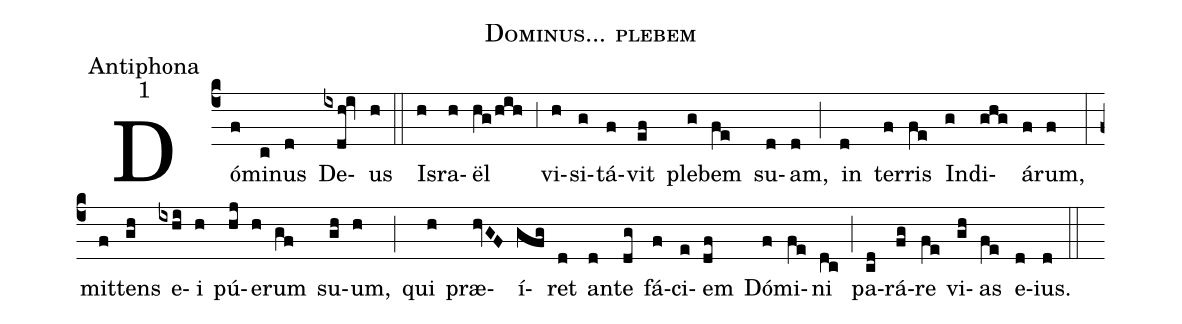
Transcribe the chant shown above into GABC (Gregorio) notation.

name:Dominus... plebem;
office-part:Antiphona;
mode:1;
%%
(c4) Dó(f)mi(c)nus(d) De(ixdh!iv)us(h) (::)
Is(h)ra(h)ël(hg/hih) (,3) vi(h)si(g)tá(f)vit(ef) ple(g)bem(fe) su(d)am,(d) (;) in(d) ter(f)ris(fe) In(g)di(ghg)á(f)rum,(f) (:)
mit(f)tens(gh) e(ixhi)i(h) pú(hj)e(h)rum(gf) su(gh)um,(h) (;) qui(h) præ(hvGF)í(gfg)ret(d) an(d)te(dg) fá(f)ci(e)em(df) Dó(f)mi(fe)ni(dc) (;) pa(cd)rá(fg)re(fe) vi(gh)as(fe) e(d)ius.(d) (::)
